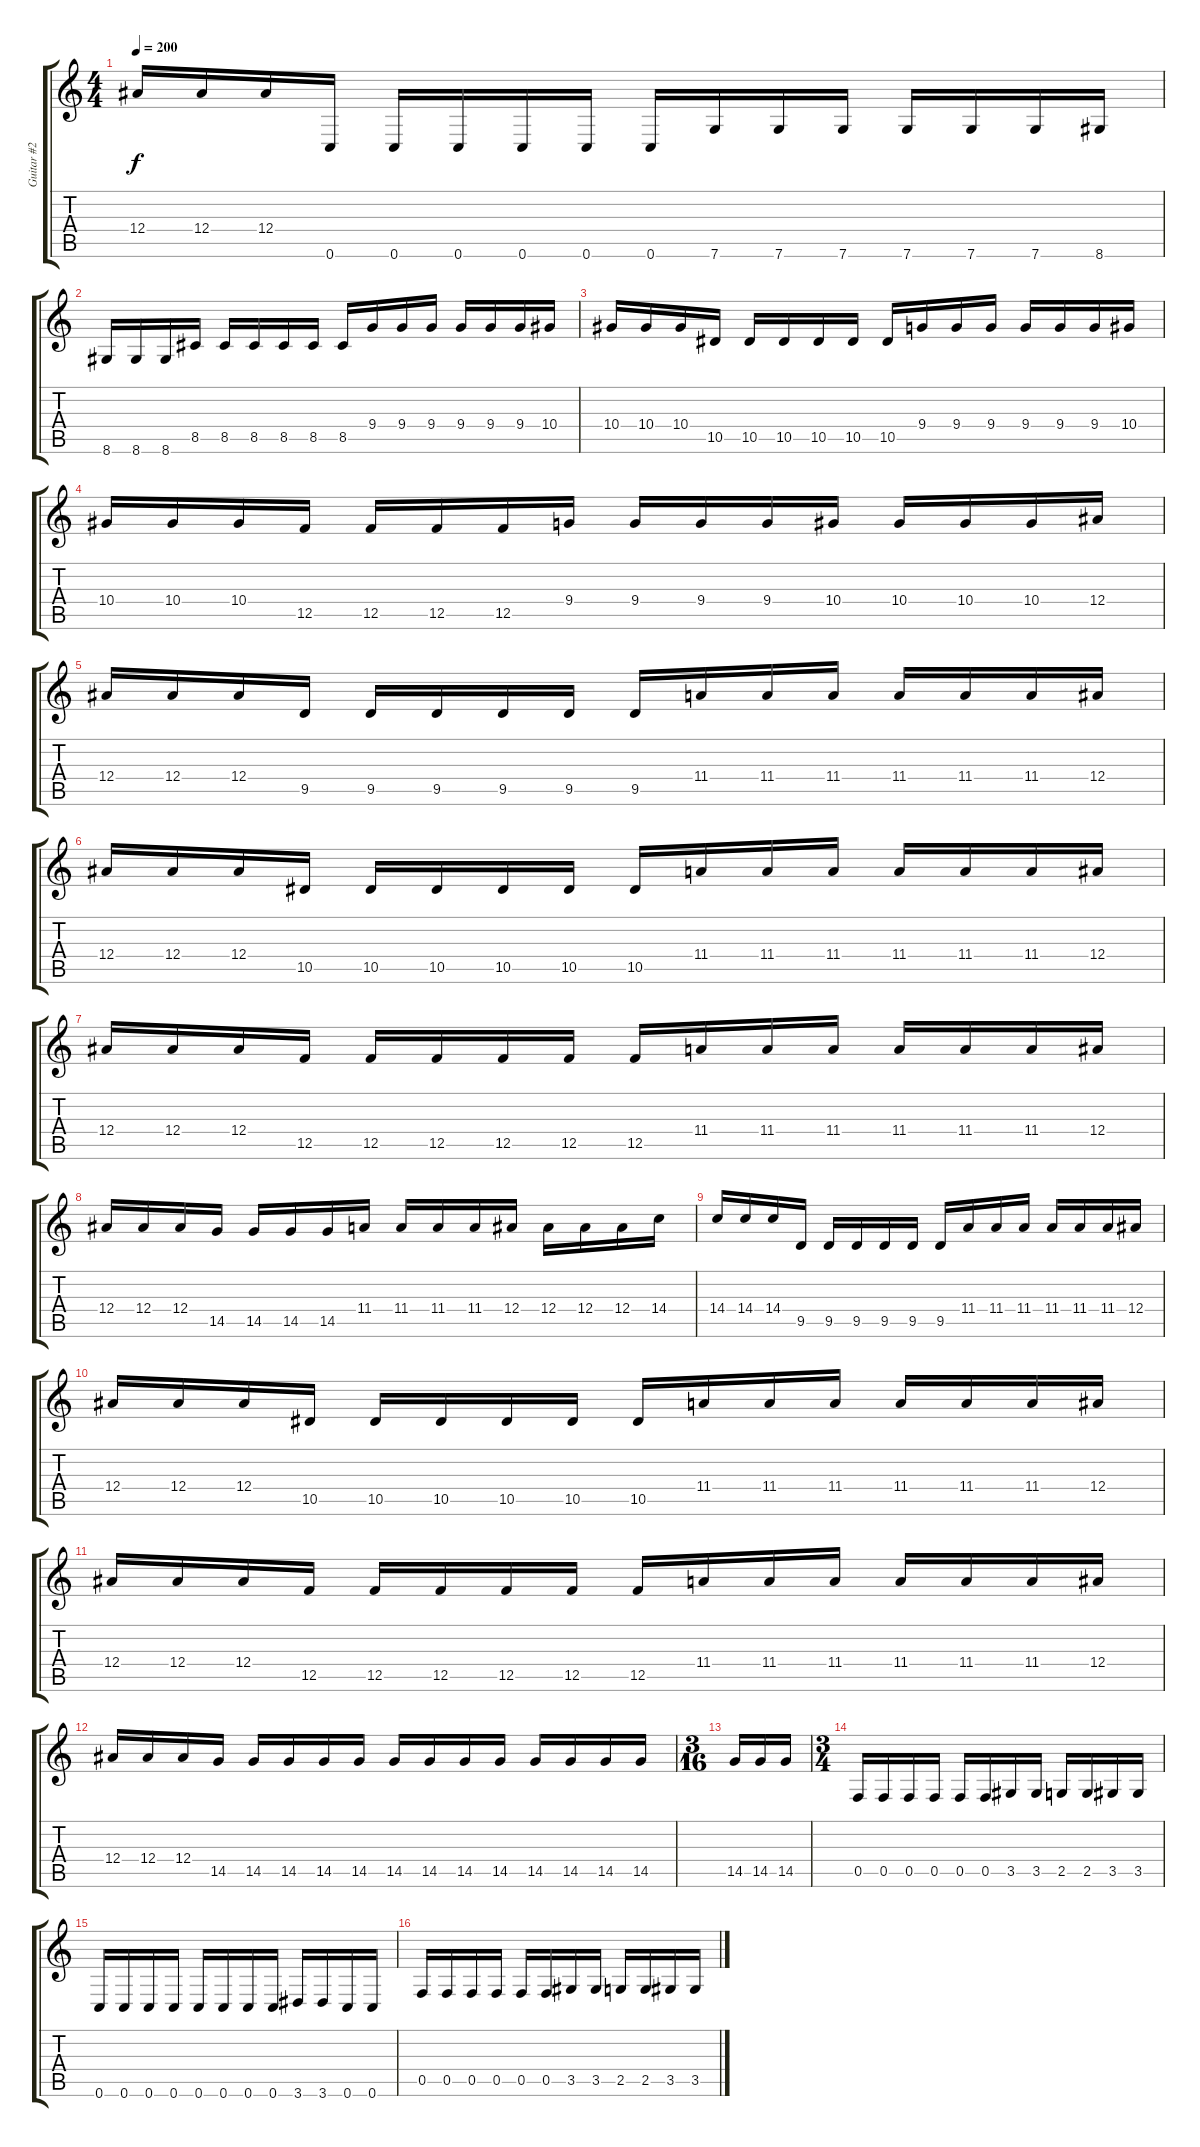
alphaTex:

\track ("Guitar #2" "Guitar #2") {instrument distortionguitar}
\staff {score tabs}
\tuning (C4 G3 Eb3 Bb2 F2 C2) {hide}
\ts (4 4)
\tempo 200
\clef g2
\ks c
12.4.16{dy f} 12.4.16 12.4.16 0.6.16 0.6.16 0.6.16 0.6.16 0.6.16 0.6.16 7.6.16 7.6.16 7.6.16 7.6.16 7.6.16 7.6.16 8.6.16 |
8.6.16 8.6.16 8.6.16 8.5.16 8.5.16 8.5.16 8.5.16 8.5.16 8.5.16 9.4.16 9.4.16 9.4.16 9.4.16 9.4.16 9.4.16 10.4.16 |
10.4.16 10.4.16 10.4.16 10.5.16 10.5.16 10.5.16 10.5.16 10.5.16 10.5.16 9.4.16 9.4.16 9.4.16 9.4.16 9.4.16 9.4.16 10.4.16 |
10.4.16 10.4.16 10.4.16 12.5.16 12.5.16 12.5.16 12.5.16 9.4.16 9.4.16 9.4.16 9.4.16 10.4.16 10.4.16 10.4.16 10.4.16 12.4.16 |
12.4.16 12.4.16 12.4.16 9.5.16 9.5.16 9.5.16 9.5.16 9.5.16 9.5.16 11.4.16 11.4.16 11.4.16 11.4.16 11.4.16 11.4.16 12.4.16 |
12.4.16 12.4.16 12.4.16 10.5.16 10.5.16 10.5.16 10.5.16 10.5.16 10.5.16 11.4.16 11.4.16 11.4.16 11.4.16 11.4.16 11.4.16 12.4.16 |
12.4.16 12.4.16 12.4.16 12.5.16 12.5.16 12.5.16 12.5.16 12.5.16 12.5.16 11.4.16 11.4.16 11.4.16 11.4.16 11.4.16 11.4.16 12.4.16 |
12.4.16 12.4.16 12.4.16 14.5.16 14.5.16 14.5.16 14.5.16 11.4.16 11.4.16 11.4.16 11.4.16 12.4.16 12.4.16 12.4.16 12.4.16 14.4.16 |
14.4.16 14.4.16 14.4.16 9.5.16 9.5.16 9.5.16 9.5.16 9.5.16 9.5.16 11.4.16 11.4.16 11.4.16 11.4.16 11.4.16 11.4.16 12.4.16 |
12.4.16 12.4.16 12.4.16 10.5.16 10.5.16 10.5.16 10.5.16 10.5.16 10.5.16 11.4.16 11.4.16 11.4.16 11.4.16 11.4.16 11.4.16 12.4.16 |
12.4.16 12.4.16 12.4.16 12.5.16 12.5.16 12.5.16 12.5.16 12.5.16 12.5.16 11.4.16 11.4.16 11.4.16 11.4.16 11.4.16 11.4.16 12.4.16 |
12.4.16 12.4.16 12.4.16 14.5.16 14.5.16 14.5.16 14.5.16 14.5.16 14.5.16 14.5.16 14.5.16 14.5.16 14.5.16 14.5.16 14.5.16 14.5.16 |
\ts (3 16)
14.5.16 14.5.16 14.5.16 |
\ts (3 4)
0.5.16 0.5.16 0.5.16 0.5.16 0.5.16 0.5.16 3.5.16 3.5.16 2.5.16 2.5.16 3.5.16 3.5.16 |
0.6.16 0.6.16 0.6.16 0.6.16 0.6.16 0.6.16 0.6.16 0.6.16 3.6.16 3.6.16 0.6.16 0.6.16 |
0.5.16 0.5.16 0.5.16 0.5.16 0.5.16 0.5.16 3.5.16 3.5.16 2.5.16 2.5.16 3.5.16 3.5.16
